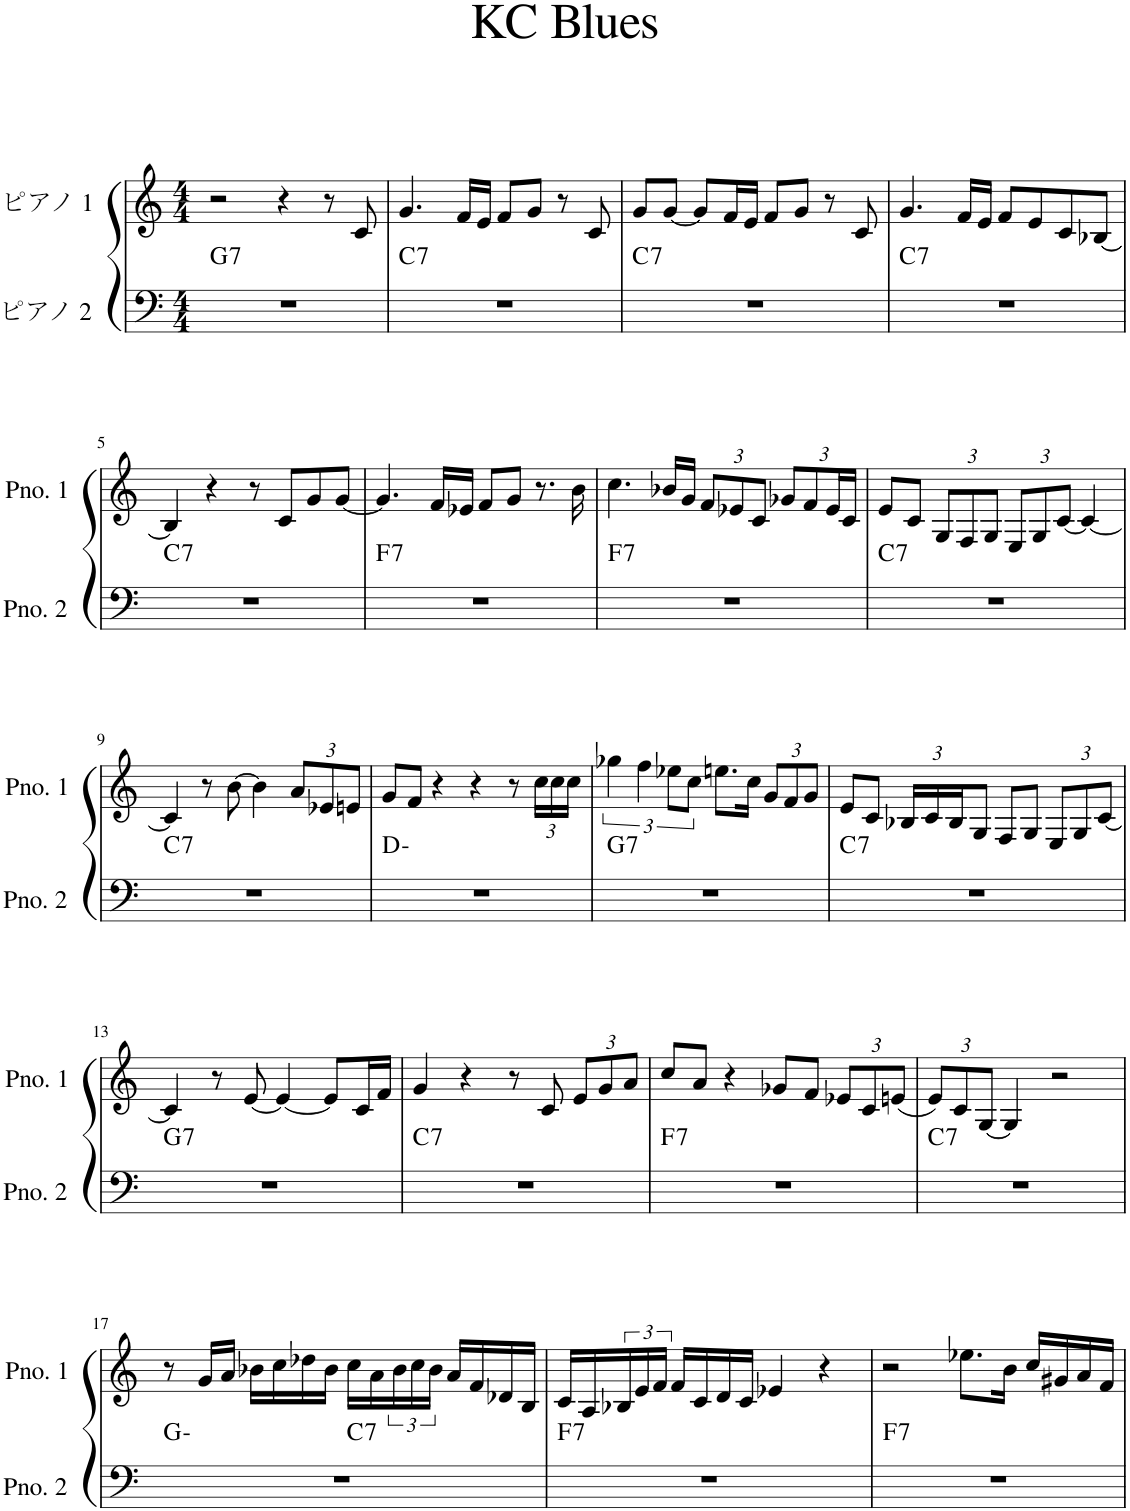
**kern	**harte	**kern
*part2	*part2	*part1
*staff2	*	*staff1
*I"ピアノ 2	*	*I"ピアノ 1
*clefF4	*	*clefG2
*k[]	*	*k[]
*M4/4	*	*M4/4
=1	=1	=1
!	!LO:H:kt=7	!
1r	G:7	2r
.	.	4r
.	.	8r
.	.	8c/
=2	=2	=2
!	!LO:H:kt=7	!
1r	C:7	4.g/
.	.	16f/LL
.	.	16e/JJ
.	.	8f/L
.	.	8g/J
.	.	8r
.	.	8c/
=3	=3	=3
!	!LO:H:kt=7	!
1r	C:7	8g/L
.	.	[8g/J
.	.	8g/L]
.	.	16f/L
.	.	16e/JJ
.	.	8f/L
.	.	8g/J
.	.	8r
.	.	8c/
=4	=4	=4
!	!LO:H:kt=7	!
1r	C:7	4.g/
.	.	16f/LL
.	.	16e/JJ
.	.	8f/L
.	.	8e/
.	.	8c/
.	.	[8B-X/J
!!LO:LB:g=z
=5	=5	=5
!	!LO:H:kt=7	!
1r	C:7	4B-/]
.	.	4r
.	.	8r
.	.	8c/L
.	.	8g/
.	.	[8g/J
=6	=6	=6
!	!LO:H:kt=7	!
1r	F:7	4.g/]
.	.	16f/LL
.	.	16e-X/JJ
.	.	8f/L
.	.	8g/J
.	.	8.r
.	.	16b\
=7	=7	=7
!	!LO:H:kt=7	!
1r	F:7	4.cc\
.	.	16b-X/LL
.	.	16g/JJ
*	*	*Xbrackettup
.	.	12f/L
.	.	12e-X/
.	.	12c/J
.	.	12g-X/L
.	.	12f/
.	.	24e-/L
.	.	24c/JJ
=8	=8	=8
!	!LO:H:kt=7	!
1r	C:7	8e/L
.	.	8c/J
.	.	12G/L
.	.	12F/
.	.	12G/J
.	.	12E/L
.	.	12G/
.	.	[12c/J
.	.	4c/_
!!LO:LB:g=z
=9	=9	=9
!	!LO:H:kt=7	!
1r	C:7	4c/]
.	.	8r
.	.	[8b\
.	.	4b\]
.	.	12a/L
.	.	12e-X/
.	.	12en/J
=10	=10	=10
1r	D:min	8g/L
.	.	8f/J
.	.	4r
.	.	4r
.	.	8r
.	.	24cc\LL
.	.	24cc\
.	.	24cc\JJ
=11	=11	=11
*	*	*brackettup
!	!LO:H:kt=7	!
1r	G:7	6gg-X\
.	.	6ff\
.	.	12ee-X\L
.	.	12cc\J
.	.	8.een\L
.	.	16cc\Jk
*	*	*Xbrackettup
.	.	12g/L
.	.	12f/
.	.	12g/J
=12	=12	=12
!	!LO:H:kt=7	!
1r	C:7	8e/L
.	.	8c/J
.	.	24B-X/LL
.	.	24c/
.	.	24B-/J
.	.	8G/J
.	.	8F/L
.	.	8G/J
.	.	12E/L
.	.	12G/
.	.	[12c/J
!!LO:LB:g=z
=13	=13	=13
!	!LO:H:kt=7	!
1r	G:7	4c/]
.	.	8r
.	.	[8e/
.	.	4e/_
.	.	8e/L]
.	.	16c/L
.	.	16f/JJ
=14	=14	=14
!	!LO:H:kt=7	!
1r	C:7	4g/
.	.	4r
.	.	8r
.	.	8c/
.	.	12e/L
.	.	12g/
.	.	12a/J
=15	=15	=15
!	!LO:H:kt=7	!
1r	F:7	8cc/L
.	.	8a/J
.	.	4r
.	.	8g-X/L
.	.	8f/J
.	.	12e-X/L
.	.	12c/
.	.	(12en/J
=16	=16	=16
!	!LO:H:kt=7	!
1r	C:7	12e/L)
.	.	12c/
.	.	[12G/J
.	.	4G/]
.	.	2r
!!LO:LB:g=z
=17	=17	=17
*^	*	*
1r	2ryy	G:min	8r
.	.	.	16g/LL
.	.	.	16a/JJ
.	.	.	16b-X\LL
.	.	.	16cc\
.	.	.	16dd-X\
.	.	.	16b-\JJ
!	!	!LO:H:kt=7	!
.	2ryy	C:7	16cc\LL
.	.	.	16a\
*	*	*	*brackettup
.	.	.	24b-\
.	.	.	24cc\
.	.	.	24b-\JJ
.	.	.	16a/LL
.	.	.	16f/
.	.	.	16d-X/
.	.	.	16B/JJ
=18	=18	=18	=18
!	!	!LO:H:kt=7	!
*v	*v	*	*
1r	F:7	16c/LL
.	.	16A/
.	.	24B-X/
.	.	24e/
.	.	24f/JJ
.	.	16f/LL
.	.	16c/
.	.	16d/
.	.	16c/JJ
.	.	4e-X/
.	.	4r
=19	=19	=19
!	!LO:H:kt=7	!
1r	F:7	2r
.	.	8.ee-X\L
.	.	16b\Jk
.	.	16cc/LL
.	.	16g#X/
.	.	16a/
.	.	16f/JJ
=	=	=
*-	*-	*-
